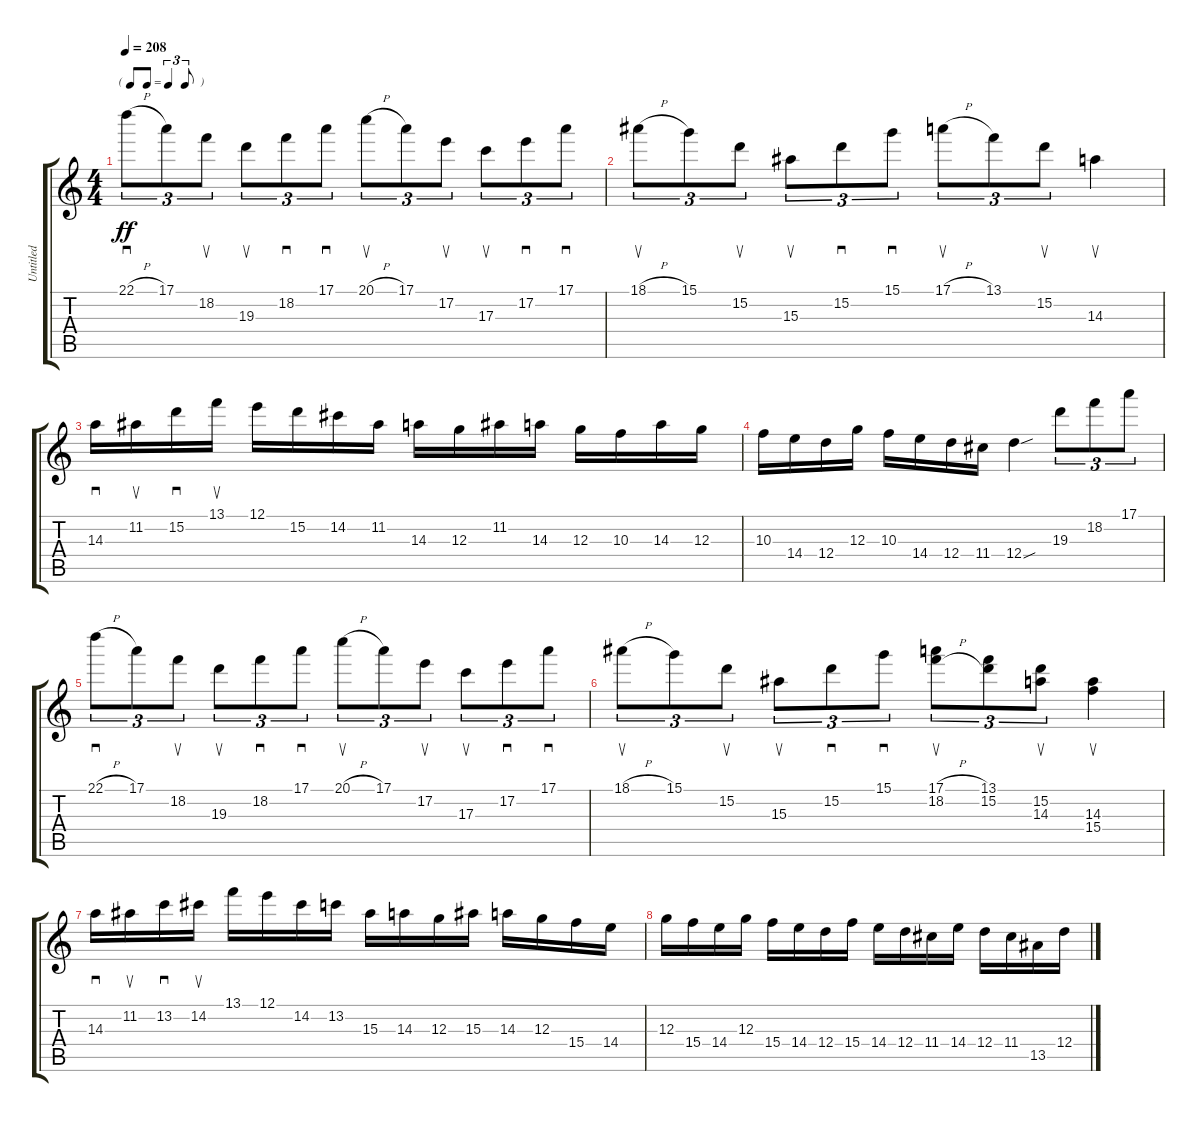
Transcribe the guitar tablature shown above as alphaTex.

\track ("Untitled" "Untitled") {instrument overdrivenguitar}
\staff {score tabs}
\tuning (E4 B3 G3 D3 A2 E2) {hide}
\ts (4 4)
\tf triplet8th
\tempo 208
\clef g2
\ks c
22.1{h}.8{sd tu (3 2) dy ff} 17.1.8{tu (3 2)} 18.2.8{su tu (3 2)} 19.3.8{su tu (3 2)} 18.2.8{sd tu (3 2)} 17.1.8{sd tu (3 2)} 20.1{h}.8{su tu (3 2)} 17.1.8{tu (3 2)} 17.2.8{su tu (3 2)} 17.3.8{su tu (3 2)} 17.2.8{sd tu (3 2)} 17.1.8{sd tu (3 2)} |
18.1{h}.8{su tu (3 2)} 15.1.8{tu (3 2)} 15.2.8{su tu (3 2)} 15.3.8{su tu (3 2)} 15.2.8{sd tu (3 2)} 15.1.8{sd tu (3 2)} 17.1{h}.8{su tu (3 2)} 13.1.8{tu (3 2)} 15.2.8{su tu (3 2)} 14.3.4{su} |
14.3.16{sd} 11.2.16{su} 15.2.16{sd} 13.1.16{su} 12.1.16 15.2.16 14.2.16 11.2.16 14.3.16 12.3.16 11.2.16 14.3.16 12.3.16 10.3.16 14.3.16 12.3.16 |
10.3.16 14.4.16 12.4.16 12.3.16 10.3.16 14.4.16 12.4.16 11.4.16 12.4{sou}.4 19.3.8{tu (3 2)} 18.2.8{tu (3 2)} 17.1.8{tu (3 2)} |
22.1{h}.8{sd tu (3 2)} 17.1.8{tu (3 2)} 18.2.8{su tu (3 2)} 19.3.8{su tu (3 2)} 18.2.8{sd tu (3 2)} 17.1.8{sd tu (3 2)} 20.1{h}.8{su tu (3 2)} 17.1.8{tu (3 2)} 17.2.8{su tu (3 2)} 17.3.8{su tu (3 2)} 17.2.8{sd tu (3 2)} 17.1.8{sd tu (3 2)} |
18.1{h}.8{su tu (3 2)} 15.1.8{tu (3 2)} 15.2.8{su tu (3 2)} 15.3.8{su tu (3 2)} 15.2.8{sd tu (3 2)} 15.1.8{sd tu (3 2)} (17.1{h} 18.2{h}).8{su tu (3 2)} (13.1 15.2).8{tu (3 2)} (15.2 14.3).8{su tu (3 2)} (14.3 15.4).4{su} |
14.3.16{sd} 11.2.16{su} 13.2.16{sd} 14.2.16{su} 13.1.16 12.1.16 14.2.16 13.2.16 15.3.16 14.3.16 12.3.16 15.3.16 14.3.16 12.3.16 15.4.16 14.4.16 |
12.3.16 15.4.16 14.4.16 12.3.16 15.4.16 14.4.16 12.4.16 15.4.16 14.4.16 12.4.16 11.4.16 14.4.16 12.4.16 11.4.16 13.5.16 12.4.16
